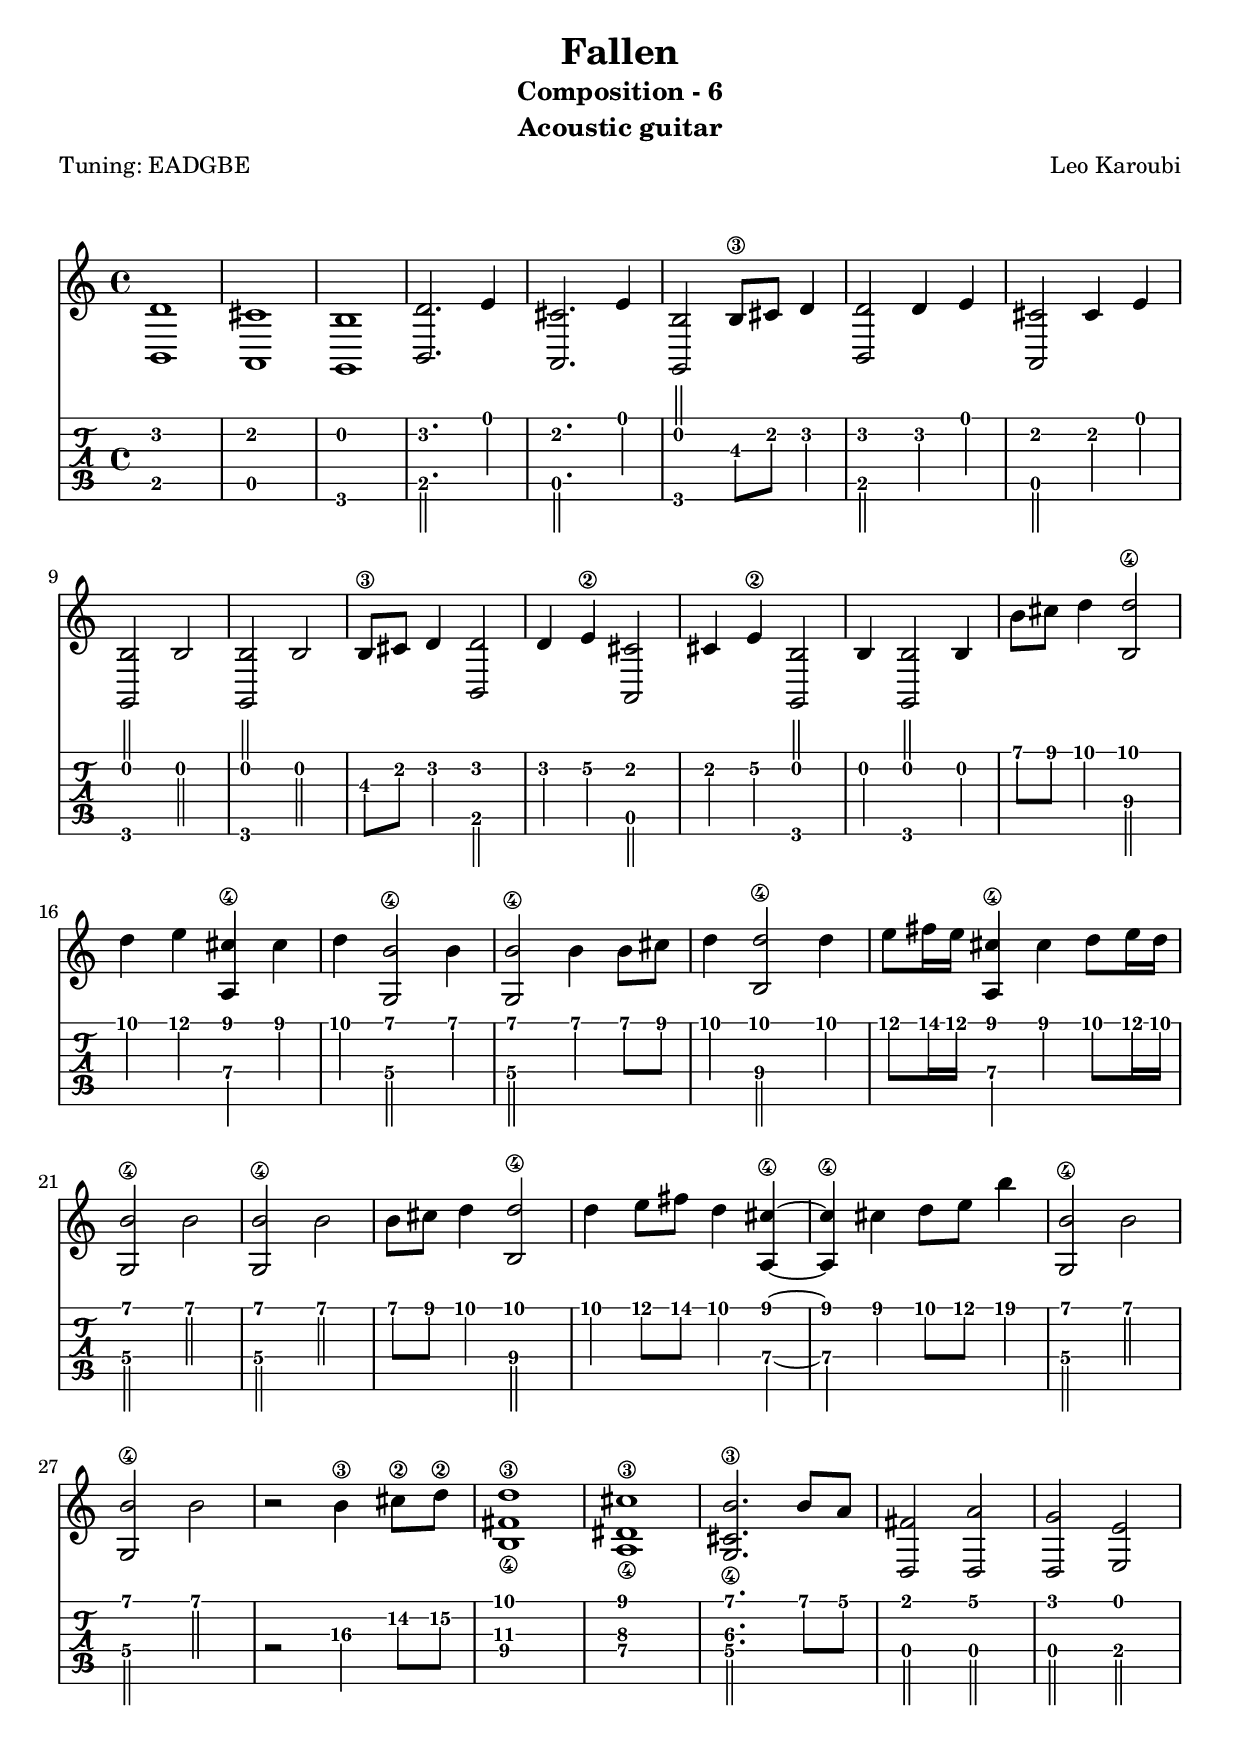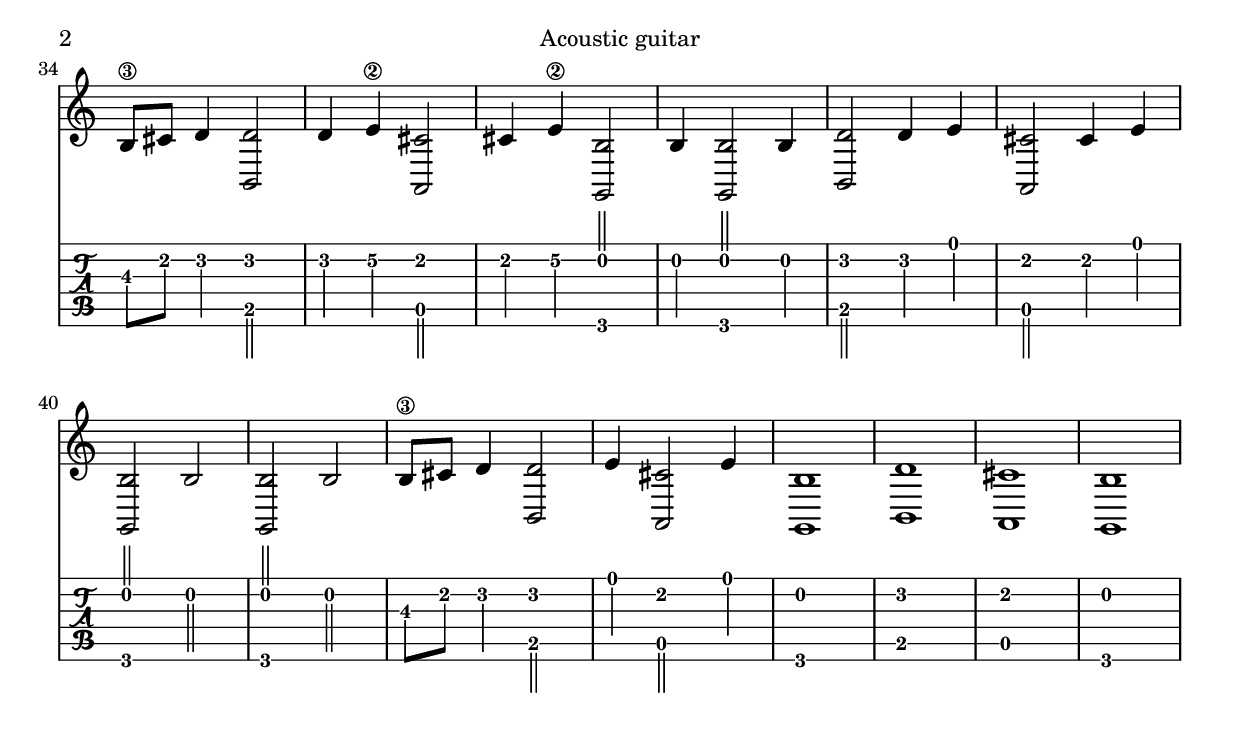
\version "2.22.1"
\include "english.ly"
\header {
  title = "Fallen"
  subtitle = "Composition - 6"
  instrument = "Acoustic guitar"
  meter = "Tuning: EADGBE"
  arranger = "Leo Karoubi"
  % composer = "Leo Karoubi"
}

\layout { 
  indent = 0.0\cm 
  #(layout-set-staff-size 21)
  \context {
    \Score
    \override Glissando.thickness = #3
    \override Glissando.style = #'trill
    \override SpacingSpanner.common-shortest-duration = #(ly:make-moment 1/16)
  }
}

\markup { 
  \vspace #1
}

timeSign = 4/4
harmTwelveMarkup = -\markup { \center-align \abs-fontsize #8 { harm .12 }}
harmSevenMarkup = -\markup { \center-align \abs-fontsize #8 { harm .7 }}

rallentendo = -\markup { \abs-fontsize #10 { rallentendo }}

intro = {
    <b, d'>1 |
    <a, c-sharp'>1 |
    <g, b>1 |
    
    <b, d'>2. e'4 |
    <a, c-sharp'>2. e'4 |
    <g, b>2 b8\3[ c-sharp'] d'4 |

    <b, d'>2 d'4 e'4 |
    <a, c-sharp'>2 c-sharp'4 e'4 |
    <g, b>2 b2 |
    <g, b>2 b2 |
    
    b8\3[ c-sharp'] d'4 <b, d'>2 |
    d'4 e'4\2 <a, c-sharp'>2 |
    c-sharp'4 e'4\2 <g, b>2 |
    b4 <g, b>2 b4 |
}

main = {
    b'8[ c-sharp''] d''4 <b\4 d''>2 |
    d''4 e''4 <a\4 c-sharp''>4 c-sharp''4 |
    d''4 <g\4 b'>2 b'4 |
    <g\4 b'>2 b'4 b'8[ c-sharp''] |
    d''4 <b\4 d''>2 d''4 |
    e''8[ f-sharp''16 e''] <a\4 c-sharp''>4 c-sharp''4 d''8[ e''16 d''] |
    <g\4 b'>2 b'2 |
    <g\4 b'>2 b'2 |

    b'8[ c-sharp''] d''4 <b\4 d''>2 |
    d''4 e''8[ f-sharp''] d''4 <a\4 c-sharp''>4~ |
    <a\4 c-sharp''>4 c-sharp''4 d''8[ e''] b''4 |
    <g\4 b'>2 b'2 |
    <g\4 b'>2 b'2 |
    
    r2 b'4\3 c-sharp''8\2[ d''\2] |

    <b\4 f-sharp'\3 d''>1 |
    <a\4 d-sharp'\3 c-sharp''>1 |
    <g\4 c-sharp'\3 b'>2. b'8[ a'] |
    <d f-sharp'>2 <d a'>2 |
    <d g'>2 <e e'>2 |
}

outro = {
    b8\3[ c-sharp'] d'4 <b, d'>2 |
    d'4 e'4\2 <a, c-sharp'>2 |
    c-sharp'4 e'4\2 <g, b>2 |
    b4 <g, b>2 b4 |

    <b, d'>2 d'4 e'4 |
    <a, c-sharp'>2 c-sharp'4 e'4 |
    <g, b>2 b2 |
    <g, b>2 b2 |
    
    b8\3[ c-sharp'] d'4 <b, d'>2 |
    e'4 <a, c-sharp'>2 e'4 |
    <g, b>1 |
    
    <b, d'>1 |
    <a, c-sharp'>1 |
    <g, b>1 |
}

full_part = {
    \intro
    \main
    \outro
}

\score {
    <<
    \new Staff {
        \clef "G"
        \time \timeSign
        \full_part
    }
    \new TabStaff {
        \set TabStaff.minimumFret = #0
        \time \timeSign
        \tabFullNotation
        \full_part
    }
    >>
}
